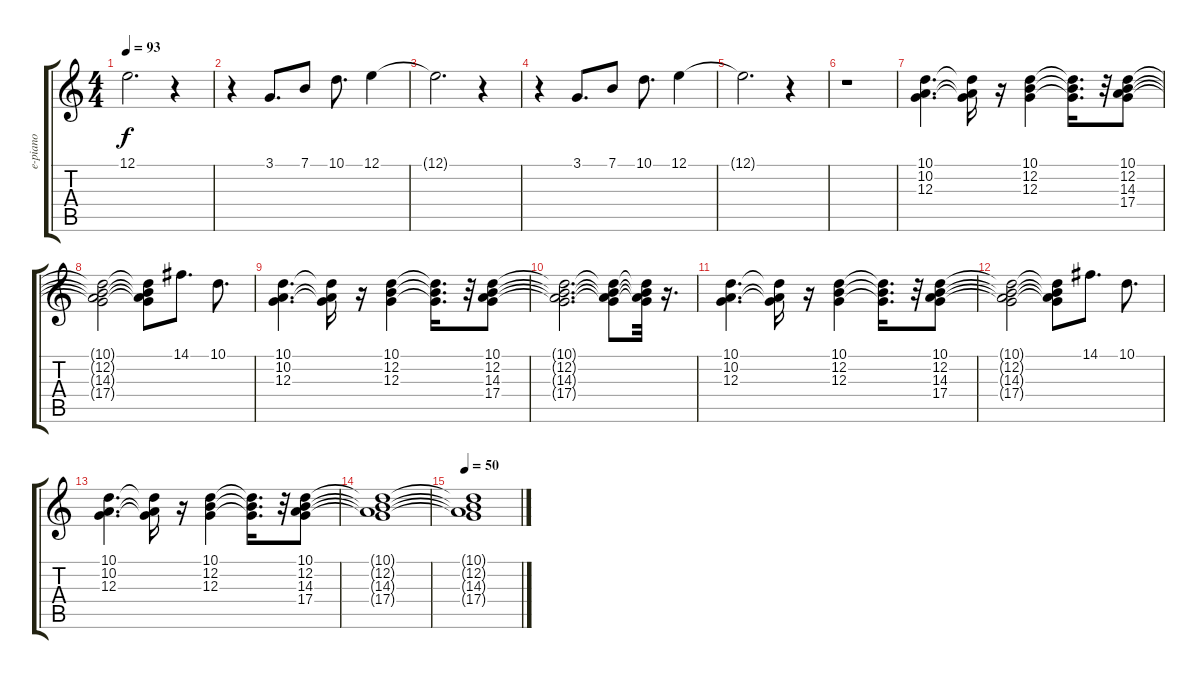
\track ("e-piano" "e-piano") {instrument electricpiano1}
\staff {score tabs}
\tuning (E4 B3 G3 D3 A2 E2) {hide}
\ts (4 4)
\tempo 93
\clef g2
\ks c
12.1{t}.2{d dy f} r.4 |
r.4 3.1.8{d} 7.1.8 10.1.8{d} 12.1.4 |
12.1{t}.2{d} r.4 |
r.4 3.1.8{d} 7.1.8 10.1.8{d} 12.1.4 |
12.1{t}.2{d} r.4 |
r.1 |
(10.1 10.2 12.3).4{d} (10.1{t} 10.2{t} 12.3{t}).16 r.16 (10.1 12.2 12.3).4 (10.1{t} 12.2{t} 12.3{t}).16{d} r.32 (10.1 12.2 14.3 17.4).8 |
(10.1{t} 12.2{t} 14.3{t} 17.4{t}).2 (10.1{t} 12.2{t} 14.3{t} 17.4{t}).8 14.1.8{d} 10.1.8{d} |
(10.1 10.2 12.3).4{d} (10.1{t} 10.2{t} 12.3{t}).16 r.16 (10.1 12.2 12.3).4 (10.1{t} 12.2{t} 12.3{t}).16{d} r.32 (10.1 12.2 14.3 17.4).8 |
(10.1{t} 12.2{t} 14.3{t} 17.4{t}).2{d} (10.1{t} 12.2{t} 14.3{t} 17.4{t}).8 (10.1{t} 12.2{t} 14.3{t} 17.4{t}).32 r.16{d} |
(10.1 10.2 12.3).4{d} (10.1{t} 10.2{t} 12.3{t}).16 r.16 (10.1 12.2 12.3).4 (10.1{t} 12.2{t} 12.3{t}).16{d} r.32 (10.1 12.2 14.3 17.4).8 |
(10.1{t} 12.2{t} 14.3{t} 17.4{t}).2 (10.1{t} 12.2{t} 14.3{t} 17.4{t}).8 14.1.8{d} 10.1.8{d} |
(10.1 10.2 12.3).4{d} (10.1{t} 10.2{t} 12.3{t}).16 r.16 (10.1 12.2 12.3).4 (10.1{t} 12.2{t} 12.3{t}).16{d} r.32 (10.1 12.2 14.3 17.4).8 |
(10.1{t} 12.2{t} 14.3{t} 17.4{t}).1 |
\tempo 50
(10.1{t} 12.2{t} 14.3{t} 17.4{t}).1
